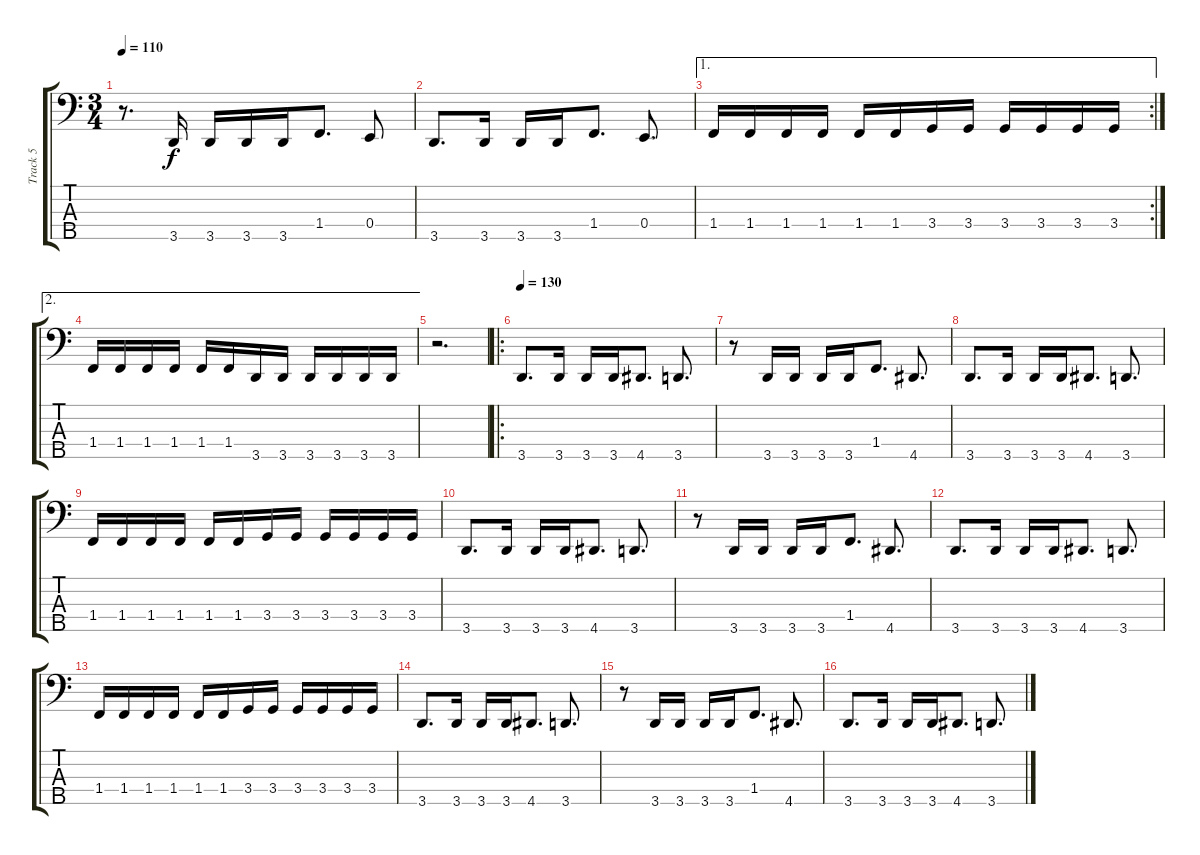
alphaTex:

\track ("Track 5" "Track 5") {instrument electricbasspick}
\staff {score tabs}
\tuning (G2 D2 A1 E1 B0) {hide}
\ts (3 4)
\tempo 110
\clef f4
\ks c
r.8{d dy f} 3.5.16 3.5.16 3.5.16 3.5.16 1.4.8{d} 0.4.8 |
3.5.8{d} 3.5.16 3.5.16 3.5.16 1.4.8{d} 0.4.8{d} |
\ae 1
\rc 2
1.4.16 1.4.16 1.4.16 1.4.16 1.4.16 1.4.16 3.4.16 3.4.16 3.4.16 3.4.16 3.4.16 3.4.16 |
\ae 2
1.4.16 1.4.16 1.4.16 1.4.16 1.4.16 1.4.16 3.5.16 3.5.16 3.5.16 3.5.16 3.5.16 3.5.16 |
r.2{d} |
\ro
\tempo 130
3.5.8{d} 3.5.16 3.5.16 3.5.16 4.5.8{d} 3.5.8{d} |
r.8 3.5.16 3.5.16 3.5.16 3.5.16 1.4.8{d} 4.5.8{d} |
3.5.8{d} 3.5.16 3.5.16 3.5.16 4.5.8{d} 3.5.8{d} |
1.4.16 1.4.16 1.4.16 1.4.16 1.4.16 1.4.16 3.4.16 3.4.16 3.4.16 3.4.16 3.4.16 3.4.16 |
3.5.8{d} 3.5.16 3.5.16 3.5.16 4.5.8{d} 3.5.8{d} |
r.8 3.5.16 3.5.16 3.5.16 3.5.16 1.4.8{d} 4.5.8{d} |
3.5.8{d} 3.5.16 3.5.16 3.5.16 4.5.8{d} 3.5.8{d} |
1.4.16 1.4.16 1.4.16 1.4.16 1.4.16 1.4.16 3.4.16 3.4.16 3.4.16 3.4.16 3.4.16 3.4.16 |
3.5.8{d} 3.5.16 3.5.16 3.5.16 4.5.8{d} 3.5.8{d} |
r.8 3.5.16 3.5.16 3.5.16 3.5.16 1.4.8{d} 4.5.8{d} |
3.5.8{d} 3.5.16 3.5.16 3.5.16 4.5.8{d} 3.5.8{d}
